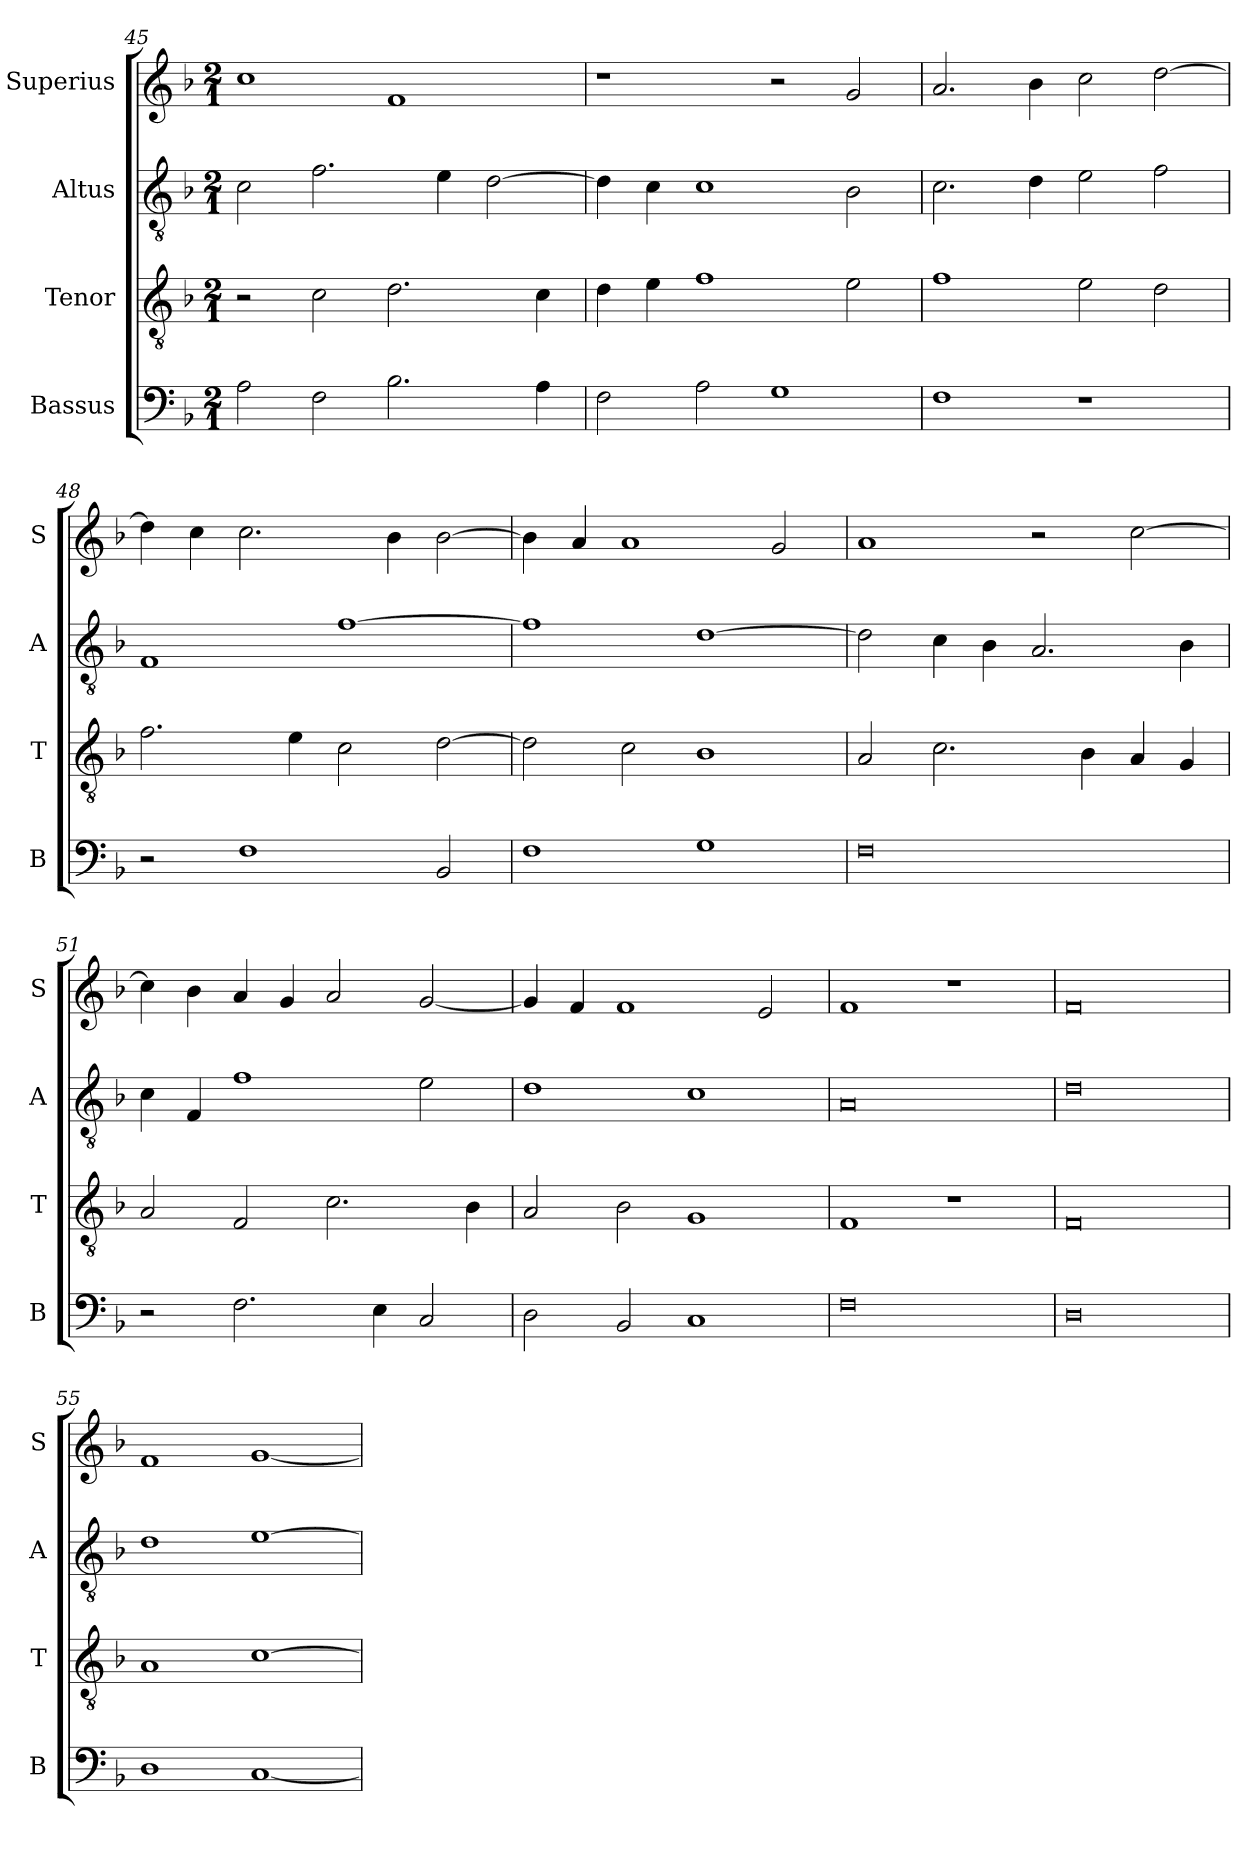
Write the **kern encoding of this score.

**kern	**kern	**kern	**kern
*part4	*part3	*part2	*part1
*staff4	*staff3	*staff2	*staff1
*I"Bassus	*I"Tenor	*I"Altus	*I"Superius
*I'B	*I'T	*I'A	*I'S
*clefF4	*clefGv2	*clefGv2	*clefG2
*k[b-]	*k[b-]	*k[b-]	*k[b-]
*F:	*F:	*F:	*F:
*M2/1	*M2/1	*M2/1	*M2/1
=45	=45	=45	=45
2A	2r	2c	1cc
2F	2c	2.f	.
2.B-	2.d	.	1f
.	.	4e	.
.	.	[2d	.
4A	4c	.	.
=46	=46	=46	=46
2F	4d	4d]	1r
.	4e	4c	.
2A	1f	1c	.
1G	.	.	2r
.	2e	2B-	2g
=47	=47	=47	=47
1F	1f	2.c	2.a
.	.	4d	4b-
1r	2e	2e	2cc
.	2d	2f	[2dd
=48	=48	=48	=48
2r	2.f	1F	4dd]
.	.	.	4cc
1F	.	.	2.cc
.	4e	.	.
.	2c	[1f	.
.	.	.	4b-
2BB-	[2d	.	[2b-
=49	=49	=49	=49
1F	2d]	1f]	4b-]
.	.	.	4a
.	2c	.	1a
1G	1B-	[1d	.
.	.	.	2g
=50	=50	=50	=50
0F	2A	2d]	1a
.	2.c	4c	.
.	.	4B-	.
.	.	2.A	2r
.	4B-	.	.
.	4A	.	[2cc
.	4G	4B-	.
=51	=51	=51	=51
2r	2A	4c	4cc]
.	.	4F	4b-
2.F	2F	1f	4a
.	.	.	4g
.	2.c	.	2a
4E	.	.	.
2C	.	2e	[2g
.	4B-	.	.
=52	=52	=52	=52
2D	2A	1d	4g]
.	.	.	4f
2BB-	2B-	.	1f
1C	1G	1c	.
.	.	.	2e
=53	=53	=53	=53
0F	1F	0A	1f
.	1r	.	1r
=54	=54	=54	=54
0D	0F	0d	0f
=55	=55	=55	=55
1D	1A	1d	1f
[1C	[1c	[1e	[1g
=	=	=	=
*-	*-	*-	*-
